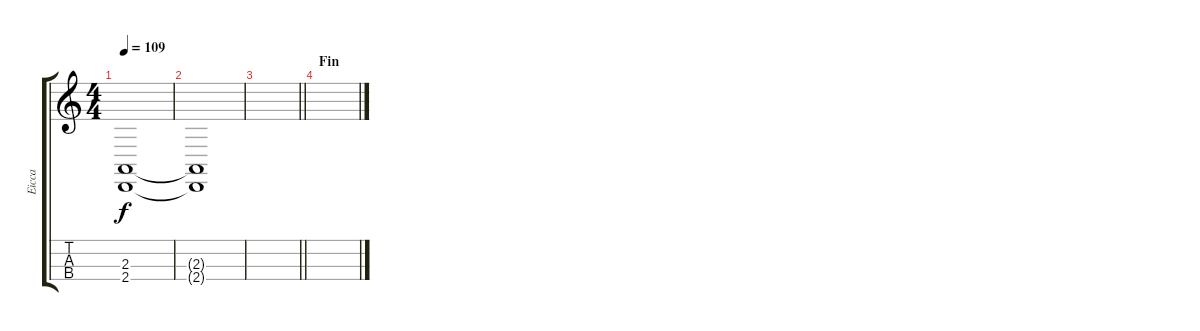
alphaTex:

\track ("Eicca" "Eicca") {instrument cello}
\staff {score tabs}
\tuning (A3 D3 G2 C2) {hide}
\ts (4 4)
\tempo 109
\clef g2
\ks c
(2.3{t} 2.4{t}).1{dy f} |
(2.3{t} 2.4{t}).1 |
\barLineRight lightlight
|
\section ("" "Fin")
